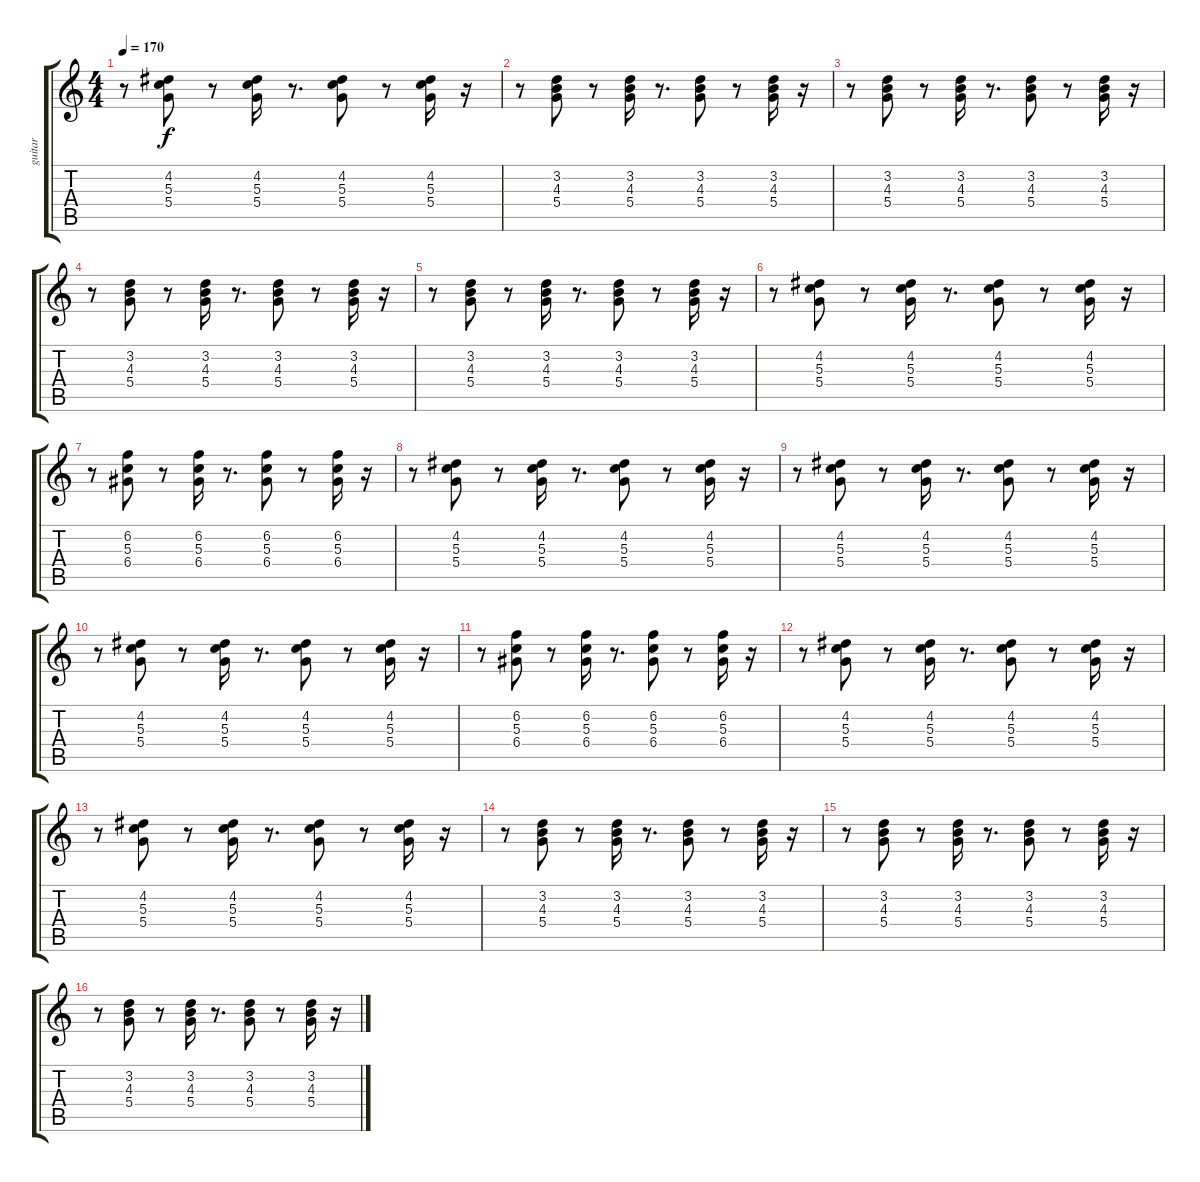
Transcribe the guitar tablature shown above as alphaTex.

\track ("guitar" "guitar") {instrument distortionguitar}
\staff {score tabs}
\tuning (E4 B3 G3 D3 A2 E2) {hide}
\ts (4 4)
\tempo 170
\clef g2
\ks c
r.8{dy f} (4.2 5.3 5.4).8 r.8 (4.2 5.3 5.4).16 r.8{d} (4.2 5.3 5.4).8 r.8 (4.2 5.3 5.4).16 r.16 |
r.8 (3.2 4.3 5.4).8 r.8 (3.2 4.3 5.4).16 r.8{d} (3.2 4.3 5.4).8 r.8 (3.2 4.3 5.4).16 r.16 |
r.8 (3.2 4.3 5.4).8 r.8 (3.2 4.3 5.4).16 r.8{d} (3.2 4.3 5.4).8 r.8 (3.2 4.3 5.4).16 r.16 |
r.8 (3.2 4.3 5.4).8 r.8 (3.2 4.3 5.4).16 r.8{d} (3.2 4.3 5.4).8 r.8 (3.2 4.3 5.4).16 r.16 |
r.8 (3.2 4.3 5.4).8 r.8 (3.2 4.3 5.4).16 r.8{d} (3.2 4.3 5.4).8 r.8 (3.2 4.3 5.4).16 r.16 |
r.8 (4.2 5.3 5.4).8 r.8 (4.2 5.3 5.4).16 r.8{d} (4.2 5.3 5.4).8 r.8 (4.2 5.3 5.4).16 r.16 |
r.8 (6.2 5.3 6.4).8 r.8 (6.2 5.3 6.4).16 r.8{d} (6.2 5.3 6.4).8 r.8 (6.2 5.3 6.4).16 r.16 |
r.8 (4.2 5.3 5.4).8 r.8 (4.2 5.3 5.4).16 r.8{d} (4.2 5.3 5.4).8 r.8 (4.2 5.3 5.4).16 r.16 |
r.8 (4.2 5.3 5.4).8 r.8 (4.2 5.3 5.4).16 r.8{d} (4.2 5.3 5.4).8 r.8 (4.2 5.3 5.4).16 r.16 |
r.8 (4.2 5.3 5.4).8 r.8 (4.2 5.3 5.4).16 r.8{d} (4.2 5.3 5.4).8 r.8 (4.2 5.3 5.4).16 r.16 |
r.8 (6.2 5.3 6.4).8 r.8 (6.2 5.3 6.4).16 r.8{d} (6.2 5.3 6.4).8 r.8 (6.2 5.3 6.4).16 r.16 |
r.8 (4.2 5.3 5.4).8 r.8 (4.2 5.3 5.4).16 r.8{d} (4.2 5.3 5.4).8 r.8 (4.2 5.3 5.4).16 r.16 |
r.8 (4.2 5.3 5.4).8 r.8 (4.2 5.3 5.4).16 r.8{d} (4.2 5.3 5.4).8 r.8 (4.2 5.3 5.4).16 r.16 |
r.8 (3.2 4.3 5.4).8 r.8 (3.2 4.3 5.4).16 r.8{d} (3.2 4.3 5.4).8 r.8 (3.2 4.3 5.4).16 r.16 |
r.8 (3.2 4.3 5.4).8 r.8 (3.2 4.3 5.4).16 r.8{d} (3.2 4.3 5.4).8 r.8 (3.2 4.3 5.4).16 r.16 |
r.8 (3.2 4.3 5.4).8 r.8 (3.2 4.3 5.4).16 r.8{d} (3.2 4.3 5.4).8 r.8 (3.2 4.3 5.4).16 r.16
